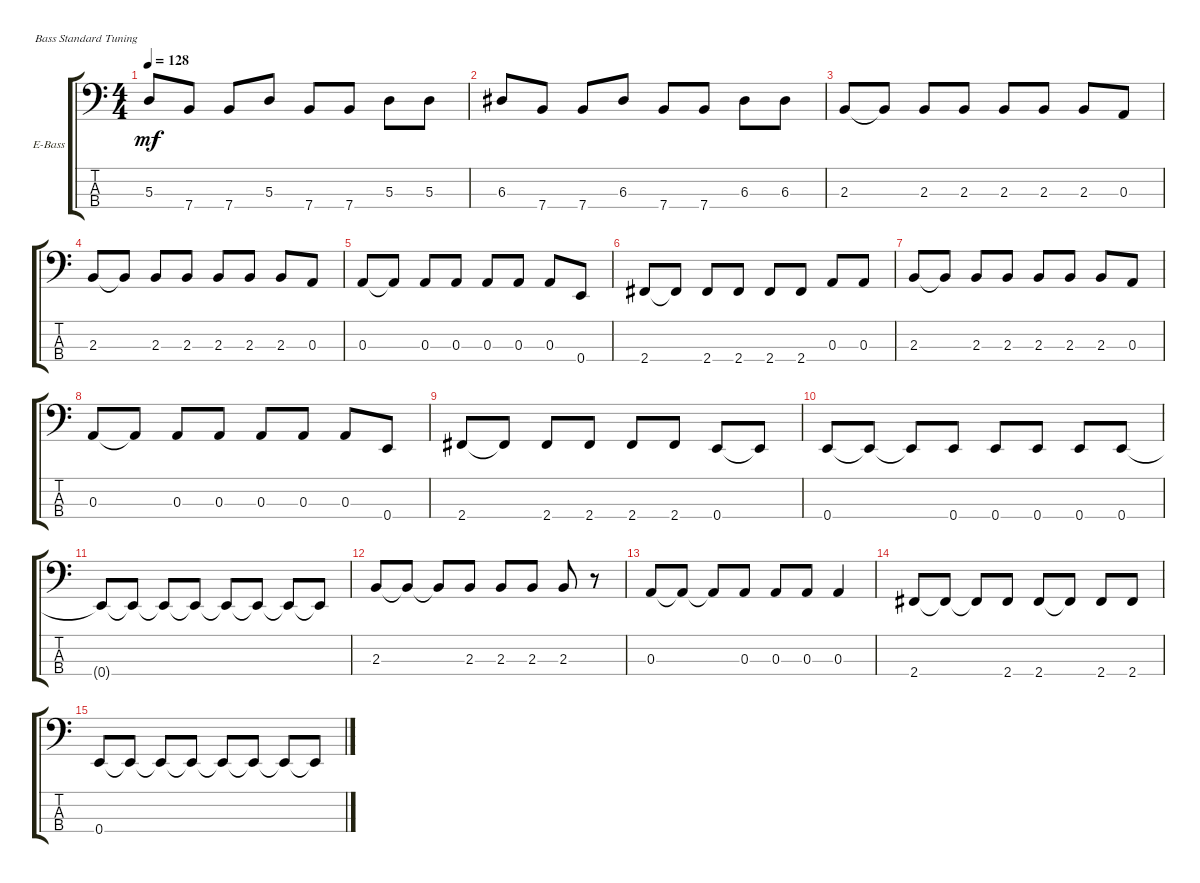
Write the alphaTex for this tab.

\defaultSystemsLayout 4
\bracketExtendMode groupsimilarinstruments
\firstSystemTrackNameOrientation horizontal
\otherSystemsTrackNameOrientation horizontal
\track ("Electric Bass" "E-Bass") {instrument electricbassfinger}
\staff {score tabs}
\tuning (G2 D2 A1 E1)
\ts (4 4)
\tempo 128
\clef f4
\ks c
5.3.8{dy mf} 7.4.8 7.4.8 5.3.8 7.4.8 7.4.8 5.3.8 5.3.8 |
6.3.8 7.4.8 7.4.8 6.3.8 7.4.8 7.4.8 6.3.8 6.3.8 |
2.3.8 2.3{t}.8 2.3.8 2.3.8 2.3.8 2.3.8 2.3.8 0.3.8 |
2.3.8 2.3{t}.8 2.3.8 2.3.8 2.3.8 2.3.8 2.3.8 0.3.8 |
0.3.8 0.3{t}.8 0.3.8 0.3.8 0.3.8 0.3.8 0.3.8 0.4.8 |
2.4.8 2.4{t}.8 2.4.8 2.4.8 2.4.8 2.4.8 0.3.8 0.3.8 |
2.3.8 2.3{t}.8 2.3.8 2.3.8 2.3.8 2.3.8 2.3.8 0.3.8 |
0.3.8 0.3{t}.8 0.3.8 0.3.8 0.3.8 0.3.8 0.3.8 0.4.8 |
2.4.8 2.4{t}.8 2.4.8 2.4.8 2.4.8 2.4.8 0.4.8 0.4{t}.8 |
0.4.8 0.4{t}.8 0.4{t}.8 0.4.8 0.4.8 0.4.8 0.4.8 0.4.8 |
0.4{t}.8 0.4{t}.8 0.4{t}.8 0.4{t}.8 0.4{t}.8 0.4{t}.8 0.4{t}.8 0.4{t}.8 |
2.3.8 2.3{t}.8 2.3{t}.8 2.3.8 2.3.8 2.3.8 2.3.8 r.8 |
0.3.8 0.3{t}.8 0.3{t}.8 0.3.8 0.3.8 0.3.8 0.3.4 |
2.4.8 2.4{t}.8 2.4{t}.8 2.4.8 2.4.8 2.4{t}.8 2.4.8 2.4.8 |
0.4.8 0.4{t}.8 0.4{t}.8 0.4{t}.8 0.4{t}.8 0.4{t}.8 0.4{t}.8 0.4{t}.8
